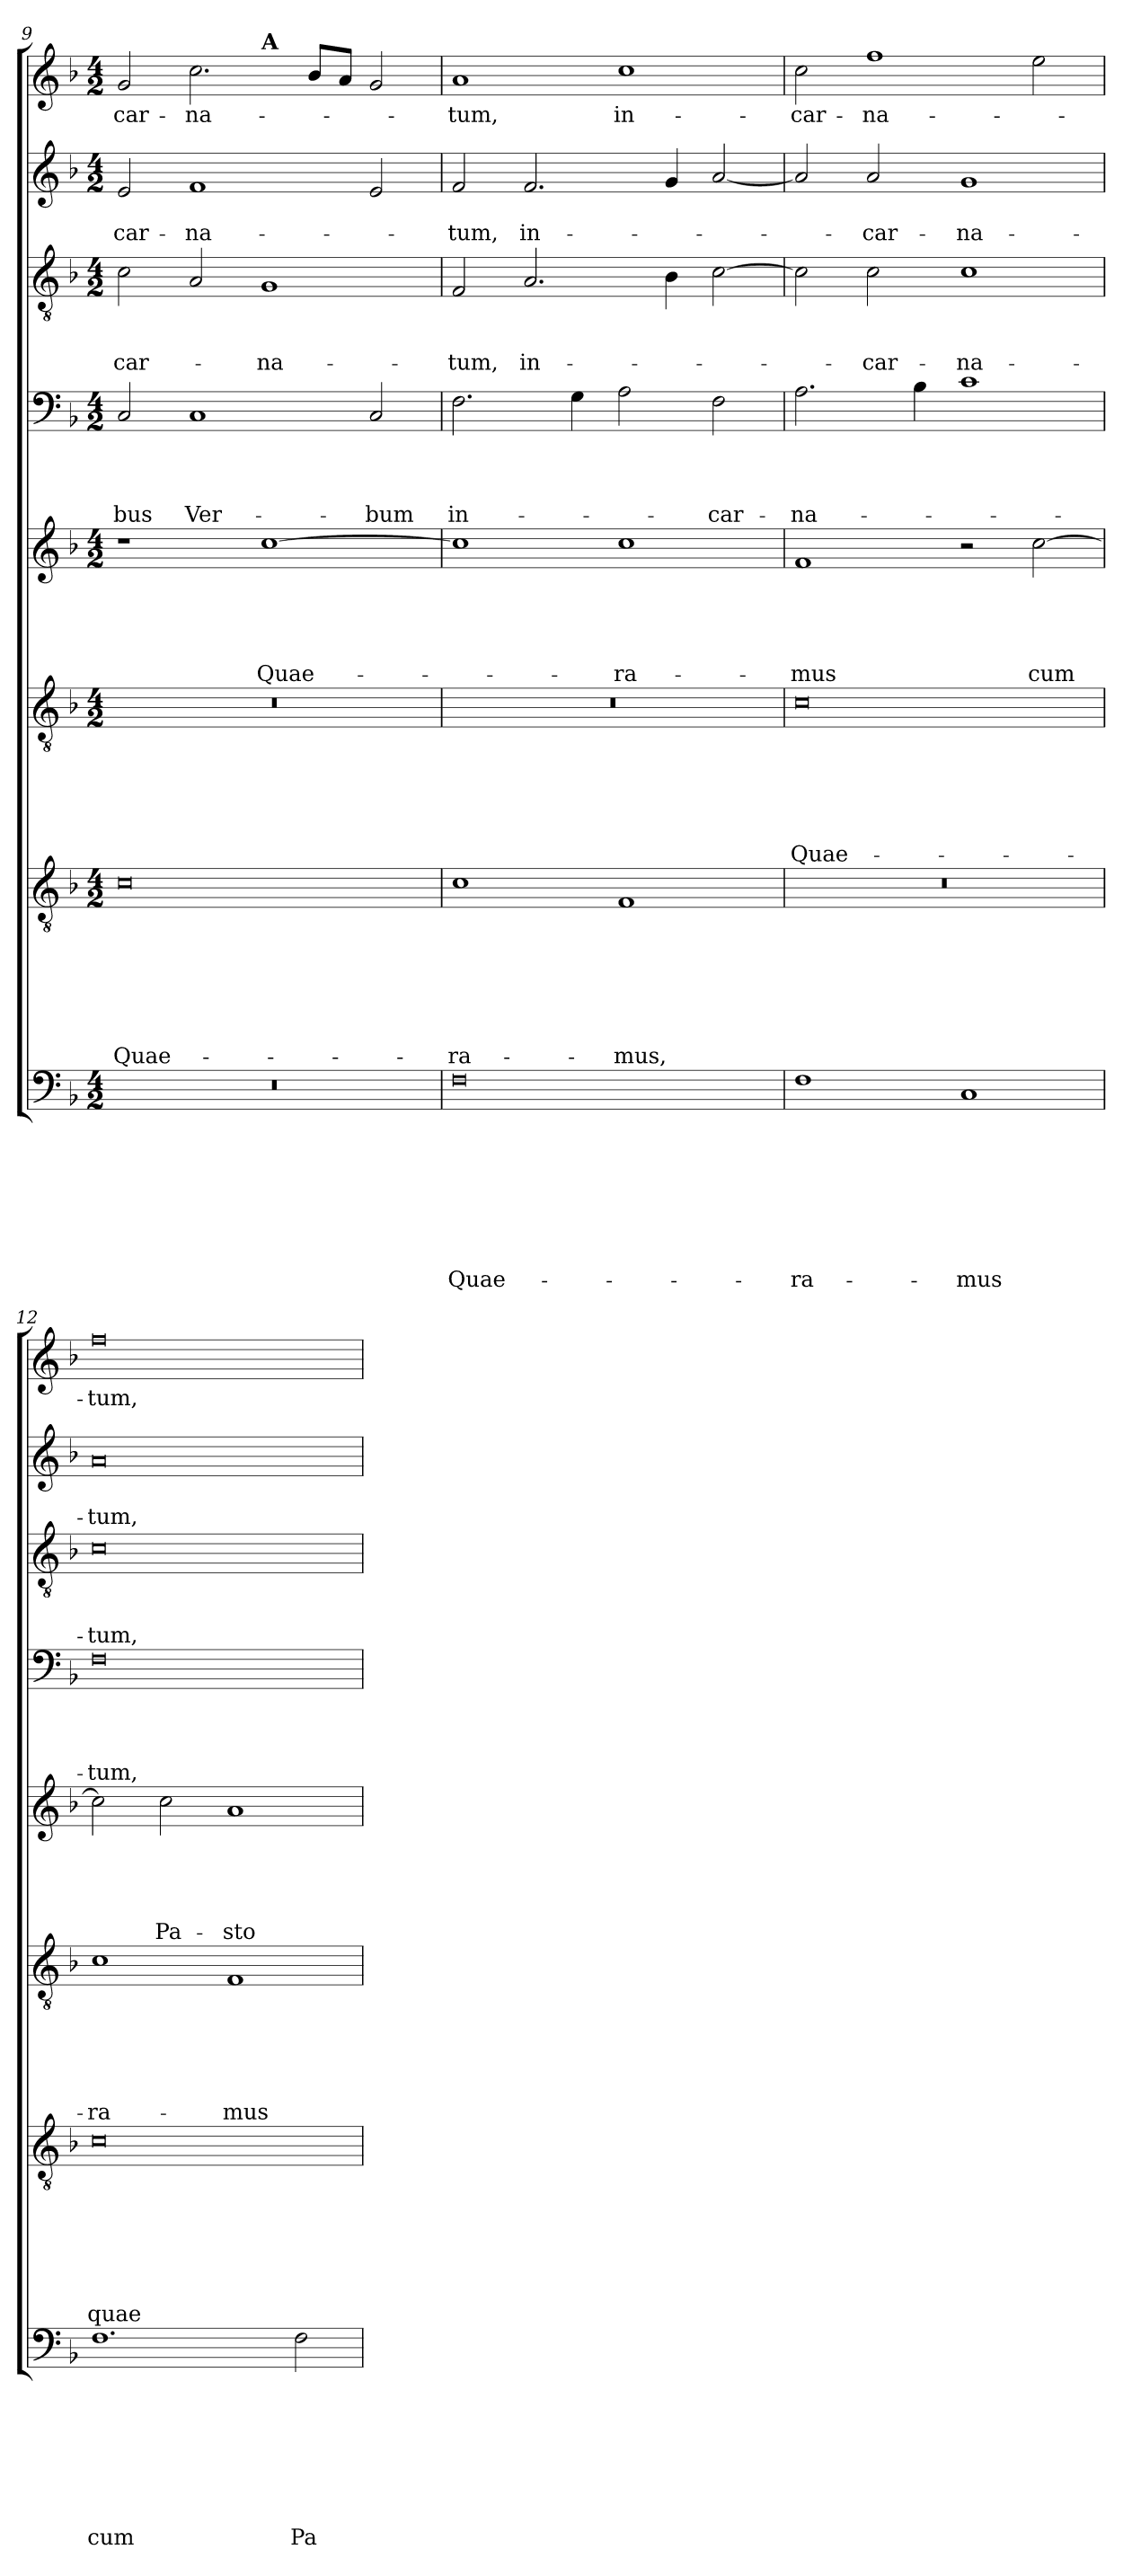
**kern	**text	**text	**text	**text	**text	**text	**text	**text	**kern	**text	**text	**text	**text	**text	**text	**text	**kern	**text	**text	**text	**text	**text	**text	**kern	**text	**text	**text	**text	**text	**kern	**text	**text	**text	**text	**kern	**text	**text	**text	**kern	**text	**text	**kern	**text
*part8	*part8	*part8	*part8	*part8	*part8	*part8	*part8	*part8	*part7	*part7	*part7	*part7	*part7	*part7	*part7	*part7	*part6	*part6	*part6	*part6	*part6	*part6	*part6	*part5	*part5	*part5	*part5	*part5	*part5	*part4	*part4	*part4	*part4	*part4	*part3	*part3	*part3	*part3	*part2	*part2	*part2	*part1	*part1
*staff8	*staff8	*staff8	*staff8	*staff8	*staff8	*staff8	*staff8	*staff8	*staff7	*staff7	*staff7	*staff7	*staff7	*staff7	*staff7	*staff7	*staff6	*staff6	*staff6	*staff6	*staff6	*staff6	*staff6	*staff5	*staff5	*staff5	*staff5	*staff5	*staff5	*staff4	*staff4	*staff4	*staff4	*staff4	*staff3	*staff3	*staff3	*staff3	*staff2	*staff2	*staff2	*staff1	*staff1
*clefF4	*	*	*	*	*	*	*	*	*clefGv2	*	*	*	*	*	*	*	*clefGv2	*	*	*	*	*	*	*clefG2	*	*	*	*	*	*clefF4	*	*	*	*	*clefGv2	*	*	*	*clefG2	*	*	*clefG2	*
*k[b-]	*	*	*	*	*	*	*	*	*k[b-]	*	*	*	*	*	*	*	*k[b-]	*	*	*	*	*	*	*k[b-]	*	*	*	*	*	*k[b-]	*	*	*	*	*k[b-]	*	*	*	*k[b-]	*	*	*k[b-]	*
*d:	*	*	*	*	*	*	*	*	*d:	*	*	*	*	*	*	*	*d:	*	*	*	*	*	*	*d:	*	*	*	*	*	*d:	*	*	*	*	*d:	*	*	*	*d:	*	*	*d:	*
*M4/2	*	*	*	*	*	*	*	*	*M4/2	*	*	*	*	*	*	*	*M4/2	*	*	*	*	*	*	*M4/2	*	*	*	*	*	*M4/2	*	*	*	*	*M4/2	*	*	*	*M4/2	*	*	*M4/2	*
=9	=9	=9	=9	=9	=9	=9	=9	=9	=9	=9	=9	=9	=9	=9	=9	=9	=9	=9	=9	=9	=9	=9	=9	=9	=9	=9	=9	=9	=9	=9	=9	=9	=9	=9	=9	=9	=9	=9	=9	=9	=9	=9	=9
!	!	!	!	!	!	!	!	!	!	!	!	!	!	!	!	!LO:LY:b	!	!	!	!	!	!	!	!	!	!	!	!	!	!	!	!	!	!LO:LY:b	!	!	!	!LO:LY:b	!	!	!LO:LY:b	!	!LO:LY:b
*	*	*	*	*	*	*	*	*	*	*	*	*	*	*	*	*	*	*	*	*	*	*	*	*	*	*	*	*	*	*	*	*	*	*	*	*	*	*	*	*	*	*^	*
0r	.	.	.	.	.	.	.	.	0c	.	.	.	.	.	.	Quae-	0r	.	.	.	.	.	.	1r	.	.	.	.	.	2C/	.	.	.	-bus	2c\	.	.	-car-	2e/	.	-car-	2g/	1ryy	-car-
!	!	!	!	!	!	!	!	!	!	!	!	!	!	!	!	!	!	!	!	!	!	!	!	!	!	!	!	!	!	!	!	!	!	!LO:LY:b	!	!	!	!	!	!	!LO:LY:b	!	!	!LO:LY:b
.	.	.	.	.	.	.	.	.	.	.	.	.	.	.	.	.	.	.	.	.	.	.	.	.	.	.	.	.	.	1C	.	.	.	Ver-	2A/	.	.	.	1f	.	-na-	2.cc\	.	-na-
!	!	!	!	!	!	!	!	!	!	!	!	!	!	!	!	!	!	!	!	!	!	!	!	!	!	!	!	!	!	!	!	!	!	!	!	!	!	!	!	!	!	!	!LO:TX:a:B:t=A	!
!	!	!	!	!	!	!	!	!	!	!	!	!	!	!	!	!	!	!	!	!	!	!	!	!	!	!	!	!	!LO:LY:b	!	!	!	!	!	!	!	!	!LO:LY:b	!	!	!	!	!	!
.	.	.	.	.	.	.	.	.	.	.	.	.	.	.	.	.	.	.	.	.	.	.	.	[1cc	.	.	.	.	Quae-	.	.	.	.	.	1G	.	.	-na-	.	.	.	.	1ryy	.
.	.	.	.	.	.	.	.	.	.	.	.	.	.	.	.	.	.	.	.	.	.	.	.	.	.	.	.	.	.	.	.	.	.	.	.	.	.	.	.	.	.	8b-/L	.	.
.	.	.	.	.	.	.	.	.	.	.	.	.	.	.	.	.	.	.	.	.	.	.	.	.	.	.	.	.	.	.	.	.	.	.	.	.	.	.	.	.	.	8a/J	.	.
!	!	!	!	!	!	!	!	!	!	!	!	!	!	!	!	!	!	!	!	!	!	!	!	!	!	!	!	!	!	!	!	!	!	!LO:LY:b	!	!	!	!	!	!	!	!	!	!
.	.	.	.	.	.	.	.	.	.	.	.	.	.	.	.	.	.	.	.	.	.	.	.	.	.	.	.	.	.	2C/	.	.	.	-bum	.	.	.	.	2e/	.	.	2g/	.	.
=10	=10	=10	=10	=10	=10	=10	=10	=10	=10	=10	=10	=10	=10	=10	=10	=10	=10	=10	=10	=10	=10	=10	=10	=10	=10	=10	=10	=10	=10	=10	=10	=10	=10	=10	=10	=10	=10	=10	=10	=10	=10	=10	=10	=10
!	!	!	!	!	!	!	!	!LO:LY:b	!	!	!	!	!	!	!	!LO:LY:b	!	!	!	!	!	!	!	!	!	!	!	!	!	!	!	!	!	!LO:LY:b	!	!	!	!LO:LY:b	!	!	!LO:LY:b	!	!	!LO:LY:b
*	*	*	*	*	*	*	*	*	*	*	*	*	*	*	*	*	*	*	*	*	*	*	*	*	*	*	*	*	*	*	*	*	*	*	*	*	*	*	*	*	*	*v	*v	*
0F	.	.	.	.	.	.	.	Quae-	1c	.	.	.	.	.	.	-ra-	0r	.	.	.	.	.	.	1cc]	.	.	.	.	.	2.F\	.	.	.	in-	2F/	.	.	-tum,	2f/	.	-tum,	1a	-tum,
!	!	!	!	!	!	!	!	!	!	!	!	!	!	!	!	!	!	!	!	!	!	!	!	!	!	!	!	!	!	!	!	!	!	!	!	!	!	!LO:LY:b	!	!	!LO:LY:b	!	!
.	.	.	.	.	.	.	.	.	.	.	.	.	.	.	.	.	.	.	.	.	.	.	.	.	.	.	.	.	.	.	.	.	.	.	2.A/	.	.	in-	2.f/	.	in-	.	.
.	.	.	.	.	.	.	.	.	.	.	.	.	.	.	.	.	.	.	.	.	.	.	.	.	.	.	.	.	.	4G\	.	.	.	.	.	.	.	.	.	.	.	.	.
!	!	!	!	!	!	!	!	!	!	!	!	!	!	!	!	!LO:LY:b	!	!	!	!	!	!	!	!	!	!	!	!	!LO:LY:b	!	!	!	!	!	!	!	!	!	!	!	!	!	!LO:LY:b
.	.	.	.	.	.	.	.	.	1F	.	.	.	.	.	.	-mus,	.	.	.	.	.	.	.	1cc	.	.	.	.	-ra-	2A\	.	.	.	.	.	.	.	.	.	.	.	1cc	in-
.	.	.	.	.	.	.	.	.	.	.	.	.	.	.	.	.	.	.	.	.	.	.	.	.	.	.	.	.	.	.	.	.	.	.	4B-\	.	.	.	4g/	.	.	.	.
!	!	!	!	!	!	!	!	!	!	!	!	!	!	!	!	!	!	!	!	!	!	!	!	!	!	!	!	!	!	!	!	!	!	!LO:LY:b	!	!	!	!	!	!	!	!	!
.	.	.	.	.	.	.	.	.	.	.	.	.	.	.	.	.	.	.	.	.	.	.	.	.	.	.	.	.	.	2F\	.	.	.	-car-	[2c\	.	.	.	[2a/	.	.	.	.
=11	=11	=11	=11	=11	=11	=11	=11	=11	=11	=11	=11	=11	=11	=11	=11	=11	=11	=11	=11	=11	=11	=11	=11	=11	=11	=11	=11	=11	=11	=11	=11	=11	=11	=11	=11	=11	=11	=11	=11	=11	=11	=11	=11
!	!	!	!	!	!	!	!	!LO:LY:b	!	!	!	!	!	!	!	!	!	!	!	!	!	!	!LO:LY:b	!	!	!	!	!	!LO:LY:b	!	!	!	!	!LO:LY:b	!	!	!	!	!	!	!	!	!LO:LY:b
1F	.	.	.	.	.	.	.	-ra-	0r	.	.	.	.	.	.	.	0c	.	.	.	.	.	Quae-	1f	.	.	.	.	-mus	2.A\	.	.	.	-na-	2c\]	.	.	.	2a/]	.	.	2cc\	-car-
!	!	!	!	!	!	!	!	!	!	!	!	!	!	!	!	!	!	!	!	!	!	!	!	!	!	!	!	!	!	!	!	!	!	!	!	!	!	!LO:LY:b	!	!	!LO:LY:b	!	!LO:LY:b
.	.	.	.	.	.	.	.	.	.	.	.	.	.	.	.	.	.	.	.	.	.	.	.	.	.	.	.	.	.	.	.	.	.	.	2c\	.	.	-car-	2a/	.	-car-	1ff	-na-
.	.	.	.	.	.	.	.	.	.	.	.	.	.	.	.	.	.	.	.	.	.	.	.	.	.	.	.	.	.	4B-\	.	.	.	.	.	.	.	.	.	.	.	.	.
!	!	!	!	!	!	!	!	!LO:LY:b	!	!	!	!	!	!	!	!	!	!	!	!	!	!	!	!	!	!	!	!	!	!	!	!	!	!	!	!	!	!LO:LY:b	!	!	!LO:LY:b	!	!
1C	.	.	.	.	.	.	.	-mus	.	.	.	.	.	.	.	.	.	.	.	.	.	.	.	2r	.	.	.	.	.	1c	.	.	.	.	1c	.	.	-na-	1g	.	-na-	.	.
!	!	!	!	!	!	!	!	!	!	!	!	!	!	!	!	!	!	!	!	!	!	!	!	!	!	!	!	!	!LO:LY:b	!	!	!	!	!	!	!	!	!	!	!	!	!	!
.	.	.	.	.	.	.	.	.	.	.	.	.	.	.	.	.	.	.	.	.	.	.	.	[2cc\	.	.	.	.	cum	.	.	.	.	.	.	.	.	.	.	.	.	2ee\	.
=12	=12	=12	=12	=12	=12	=12	=12	=12	=12	=12	=12	=12	=12	=12	=12	=12	=12	=12	=12	=12	=12	=12	=12	=12	=12	=12	=12	=12	=12	=12	=12	=12	=12	=12	=12	=12	=12	=12	=12	=12	=12	=12	=12
!	!	!	!	!	!	!	!	!LO:LY:b	!	!	!	!	!	!	!	!LO:LY:b	!	!	!	!	!	!	!LO:LY:b	!	!	!	!	!	!	!	!	!	!	!LO:LY:b	!	!	!	!LO:LY:b	!	!	!LO:LY:b	!	!LO:LY:b
1.F	.	.	.	.	.	.	.	cum	0c	.	.	.	.	.	.	quae-	1c	.	.	.	.	.	-ra-	2cc\]	.	.	.	.	.	0F	.	.	.	-tum,	0c	.	.	-tum,	0a	.	-tum,	0ff	-tum,
!	!	!	!	!	!	!	!	!	!	!	!	!	!	!	!	!	!	!	!	!	!	!	!	!	!	!	!	!	!LO:LY:b	!	!	!	!	!	!	!	!	!	!	!	!	!	!
.	.	.	.	.	.	.	.	.	.	.	.	.	.	.	.	.	.	.	.	.	.	.	.	2cc\	.	.	.	.	Pa-	.	.	.	.	.	.	.	.	.	.	.	.	.	.
!	!	!	!	!	!	!	!	!	!	!	!	!	!	!	!	!	!	!	!	!	!	!	!LO:LY:b	!	!	!	!	!	!LO:LY:b	!	!	!	!	!	!	!	!	!	!	!	!	!	!
.	.	.	.	.	.	.	.	.	.	.	.	.	.	.	.	.	1F	.	.	.	.	.	-mus	1a	.	.	.	.	-sto-	.	.	.	.	.	.	.	.	.	.	.	.	.	.
!	!	!	!	!	!	!	!	!LO:LY:b	!	!	!	!	!	!	!	!	!	!	!	!	!	!	!	!	!	!	!	!	!	!	!	!	!	!	!	!	!	!	!	!	!	!	!
2F\	.	.	.	.	.	.	.	Pa-	.	.	.	.	.	.	.	.	.	.	.	.	.	.	.	.	.	.	.	.	.	.	.	.	.	.	.	.	.	.	.	.	.	.	.
=	=	=	=	=	=	=	=	=	=	=	=	=	=	=	=	=	=	=	=	=	=	=	=	=	=	=	=	=	=	=	=	=	=	=	=	=	=	=	=	=	=	=	=
*-	*-	*-	*-	*-	*-	*-	*-	*-	*-	*-	*-	*-	*-	*-	*-	*-	*-	*-	*-	*-	*-	*-	*-	*-	*-	*-	*-	*-	*-	*-	*-	*-	*-	*-	*-	*-	*-	*-	*-	*-	*-	*-	*-
